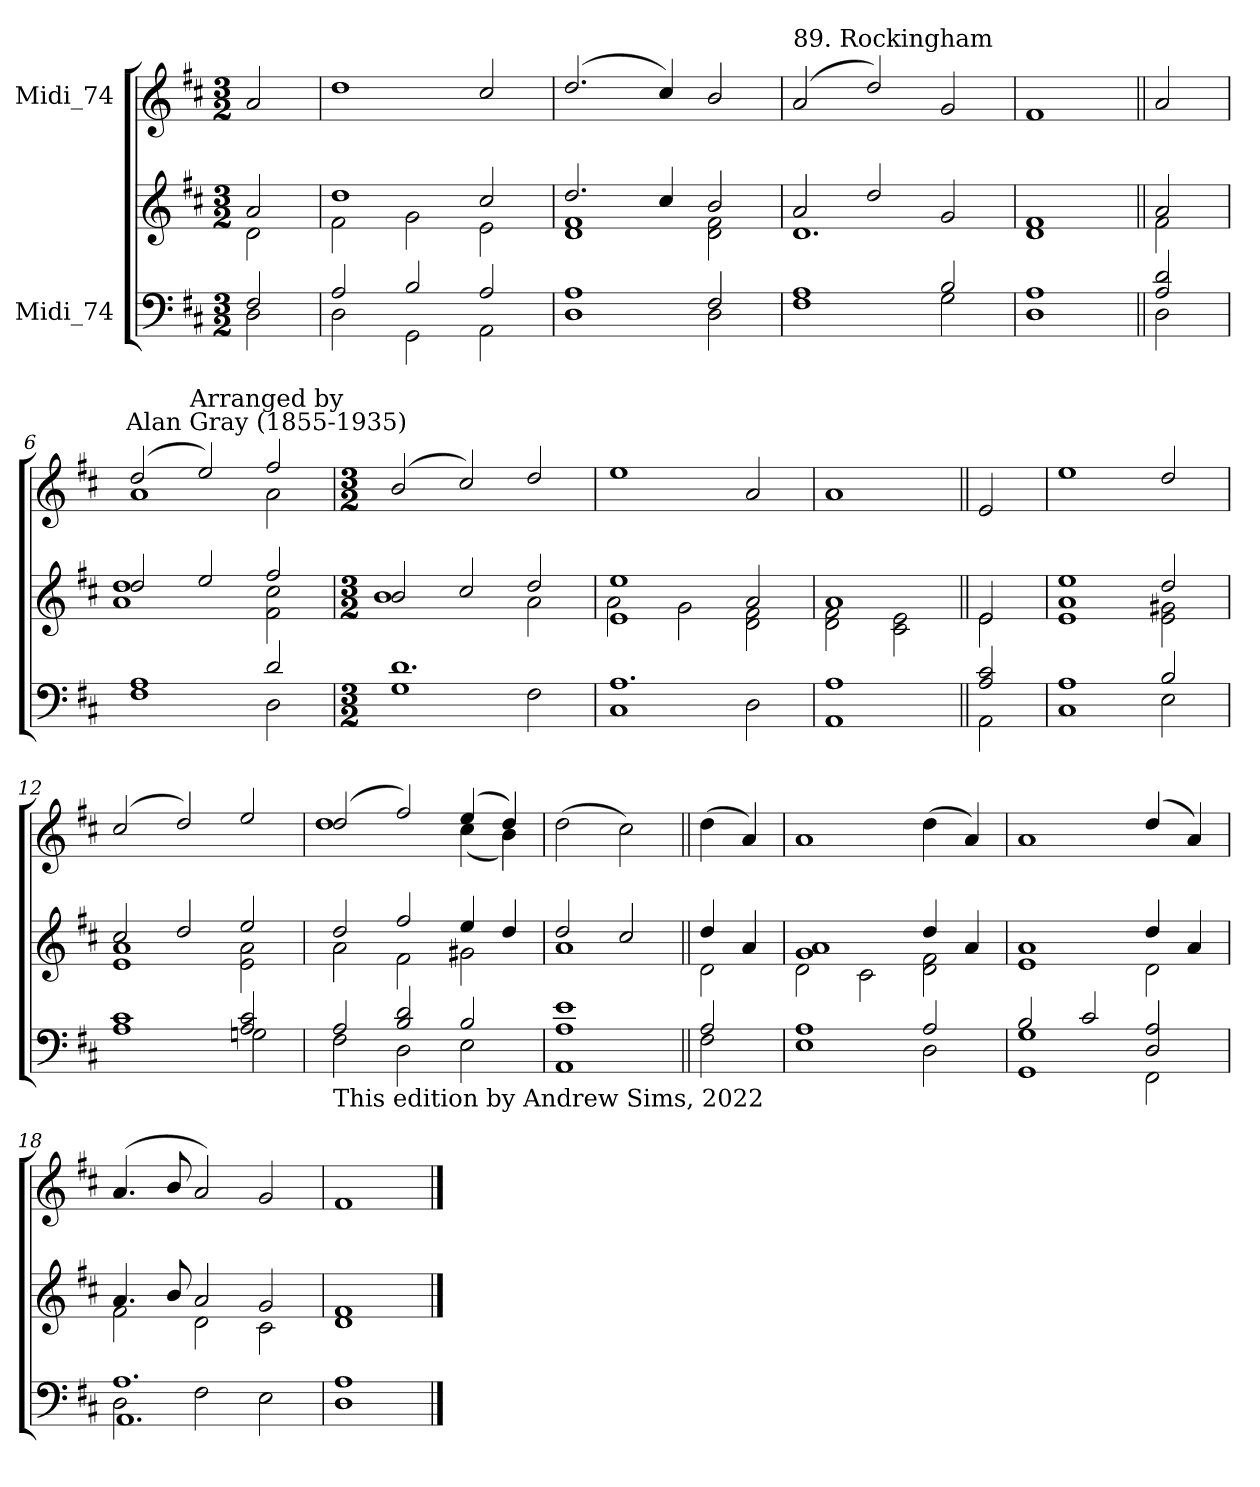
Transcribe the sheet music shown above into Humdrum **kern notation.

**kern	**kern	**kern
*part2	*part2	*part1
*staff3	*staff2	*staff1
*I"Midi_74	*	*I"Midi_74
*clefF4	*clefG2	*clefG2
*k[f#c#]	*k[f#c#]	*k[f#c#]
*D:	*D:	*D:
*M3/2	*M3/2	*M3/2
=	=	=
*^	*^	*^
*	*^	*	*^	*	*
2F#/	2ryy	2D\	2a/	2ryy	2d\	2a	2ryy
=1	=1	=1	=1	=1	=1	=1	=1
2A/	1.ryy	2D\	1dd/	1.ryy	2f#\	1dd	1.ryy
2B/	.	2GG\	.	.	2g\	.	.
2A/	.	2AA\	2cc#/	.	2e\	2cc#	.
=2	=2	=2	=2	=2	=2	=2	=2
1A/	1.ryy	1D\	2.dd/	1.ryy	1d\ 1f#\	(>2.dd	1.ryy
.	.	.	4cc#/	.	.	4cc#)	.
2F#/	.	2D\	2b/	.	2d\ 2f#\	2b	.
=3	=3	=3	=3	=3	=3	=3	=3
!	!	!	!	!	!	!LO:TX:a:t=89. Rockingham	!
1A/	1.ryy	1F#\	2a/	1.ryy	1.d\	(>2a	1.ryy
.	.	.	2dd/	.	.	2dd)	.
2B/	.	2G\	2g/	.	.	2g	.
=4	=4	=4	=4	=4	=4	=4	=4
1A/	1ryy	1D\	1f#/	1ryy	1d\	1f#	1ryy
=5||	=5||	=5||	=5||	=5||	=5||	=5||	=5||
2A/ 2d/	2ryy	2D\	2a/	2ryy	2f#\	2a	2ryy
=6	=6	=6	=6	=6	=6	=6	=6
1A/	1.ryy	1F#\	2dd/	1.ryy	1a\ 1dd\	(>2dd	1a\
.	.	.	2ee/	.	.	2ee)	.
!	!	!	!	!	!	!LO:TX:a:cj:t=Arranged by\nAlan Gray (1855-1935)	!
2d/	.	2D\	2ff#/	.	2f#\ 2cc#\	2ff#	2a\
!!LO:LB:g=z	!!
=7	=7	=7	=7	=7	=7	=7	=7
*M3/2	*	*	*M3/2	*	*	*M3/2	*
1.d/	1.ryy	1G\	2b/	1.ryy	1b\	(>2b	1.ryy
.	.	.	2cc#/	.	.	2cc#)	.
.	.	2F#\	2dd/	.	2a\	2dd	.
=8	=8	=8	=8	=8	=8	=8	=8
1.A/	1.ryy	1C#\	1e/ 1ee/	1.ryy	2a\	1ee	1.ryy
.	.	.	.	.	2g\	.	.
.	.	2D\	2a/	.	2d\ 2f#\	2a	.
=9	=9	=9	=9	=9	=9	=9	=9
1A/	1ryy	1AA\	1a/	1ryy	2d\ 2f#\	1a	1ryy
.	.	.	.	.	2c#\ 2e\	.	.
=10||	=10||	=10||	=10||	=10||	=10||	=10||	=10||
2A/ 2c#/	2ryy	2AA\	2e/	2ryy	2e\	2e	2ryy
=11	=11	=11	=11	=11	=11	=11	=11
1A/	1.ryy	1C#\	1ee/	1.ryy	1e\ 1a\	1ee	1.ryy
2B/	.	2E\	2dd/	.	2e\ 2g#X\	2dd	.
=12	=12	=12	=12	=12	=12	=12	=12
1c#/	1.ryy	1A\	2cc#/	1.ryy	1e\ 1a\	(>2cc#	1.ryy
.	.	.	2dd/	.	.	2dd)	.
2A/ 2c#/	.	2Gn\	2ee/	.	2e\ 2a\	2ee	.
!!LO:LB:g=z	!!
=13	=13	=13	=13	=13	=13	=13	=13
!LO:TX:b:t=This edition by Andrew Sims, 2022	!	!	!	!	!	!	!
2A/	1ryy	2F#\	2dd/	1ryy	2a\	(>2dd	1dd\
2B/ 2d/	.	2D\	2ff#/	.	2f#\	2ff#)	.
2B/	4ryy	2E\	4ee/	4ryy	2g#X\	(>4ee	(<4cc#\
.	4ryy	.	4dd/	4ryy	.	4dd)	4b\)
=14	=14	=14	=14	=14	=14	=14	=14
1A/ 1e/	1ryy	1AA\	2dd/	1ryy	1a\	(>2dd	1ryy
.	.	.	2cc#/	.	.	2cc#)	.
=15||	=15||	=15||	=15||	=15||	=15||	=15||	=15||
2A/	2ryy	2F#\	4dd/	2ryy	2d\	(>4dd	2ryy
.	.	.	4a/	.	.	4a)	.
=16	=16	=16	=16	=16	=16	=16	=16
1A/	1ryy	1E\	1g/ 1a/	1ryy	2d\	1a	1ryy
.	.	.	.	.	2c#\	.	.
2A/	4ryy	2D\	4dd/	4ryy	2d\ 2f#\	(>4dd	4ryy
.	4ryy	.	4a/	4ryy	.	4a)	4ryy
=17	=17	=17	=17	=17	=17	=17	=17
2B/	1.ryy	1GG\ 1G\	1a/	1.ryy	1e\	1a	1.ryy
2c#/	.	.	.	.	.	.	.
2D/ 2A/	.	2FF#\	4dd/	.	2d\	(>4dd	.
.	.	.	4a/	.	.	4a)	.
=18	=18	=18	=18	=18	=18	=18	=18
1.A/	2D\	1.AA\	4.a/	1.ryy	2f#\	(<4.a	1.ryy
.	.	.	8b/	.	.	8b/	.
.	2F#\	.	2a/	.	2d\	2a)	.
.	2E\	.	2g/	.	2c#\	2g	.
=19	=19	=19	=19	=19	=19	=19	=19
1A/	1ryy	1D\	1f#/	1ryy	1d\	1f#	1ryy
*v	*v	*v	*	*	*	*v	*v
*	*v	*v	*v	*
==	==	==
*-	*-	*-
